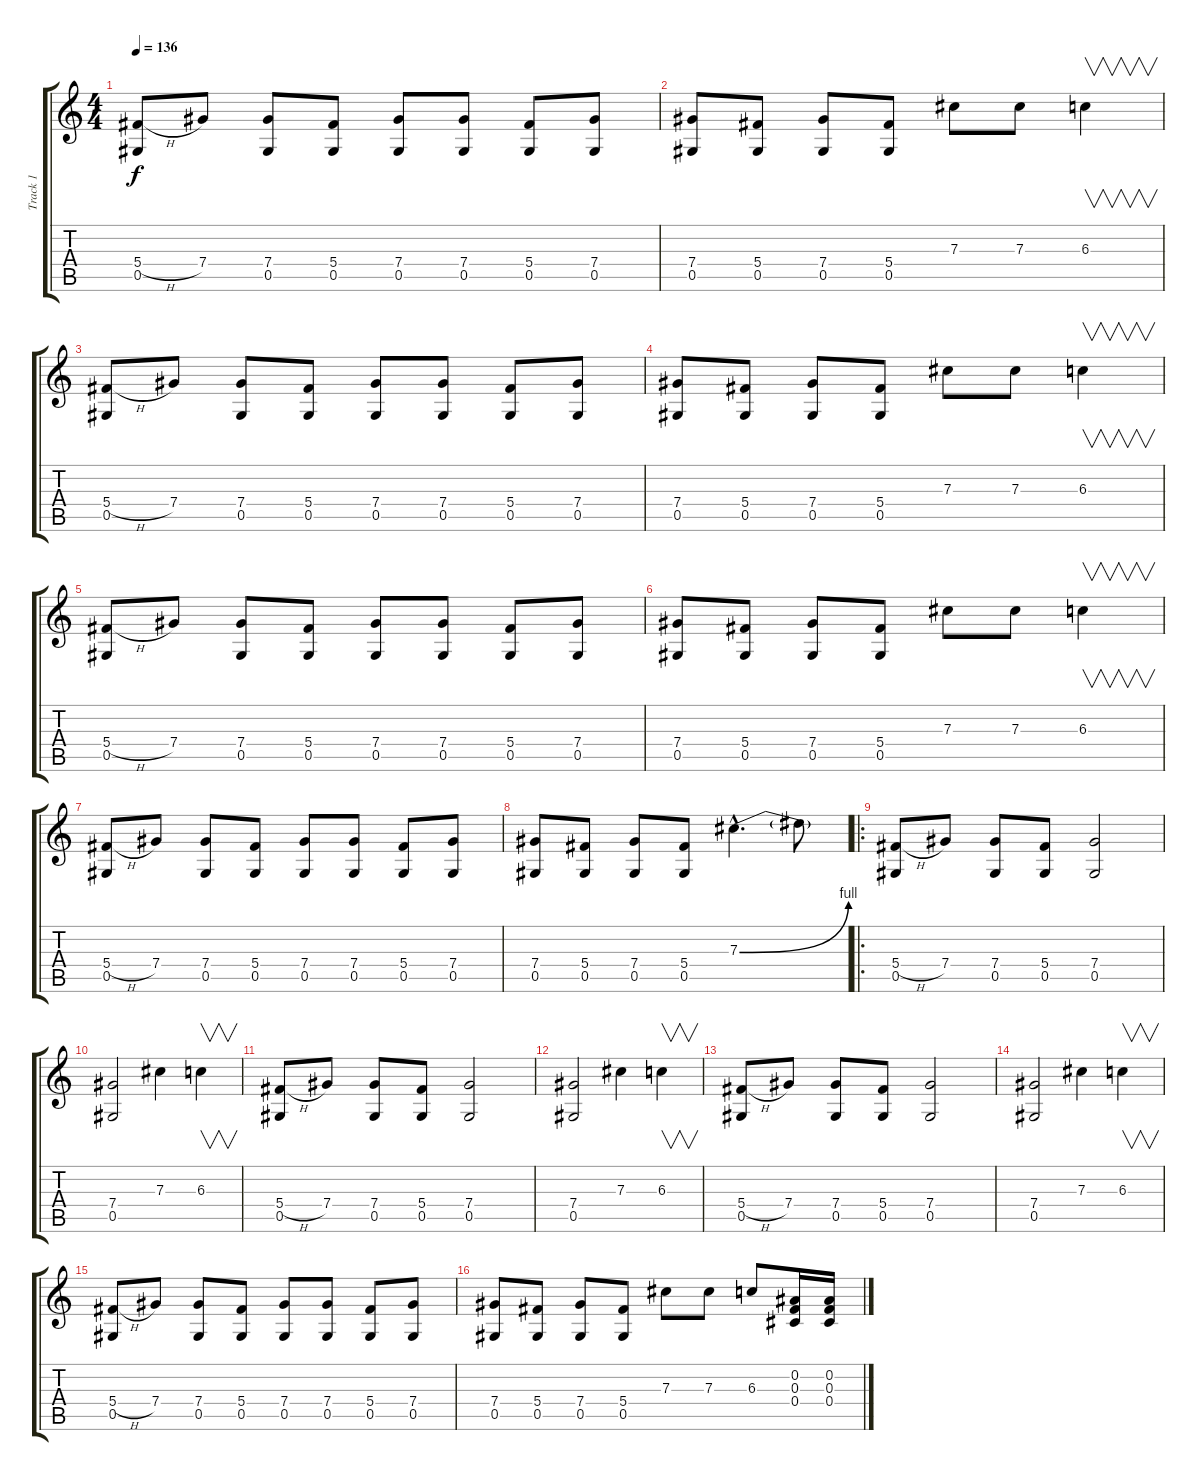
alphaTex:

\track ("Track 1" "Track 1") {instrument distortionguitar}
\staff {score tabs}
\tuning (Eb4 Bb3 Gb3 Db3 Ab2 Eb2) {hide}
\ts (4 4)
\tempo 136
\clef g2
\ks c
(5.4{h} 0.5).8{dy f instrument distortionguitar} 7.4.8 (7.4 0.5).8 (5.4 0.5).8 (7.4 0.5).8 (7.4 0.5).8 (5.4 0.5).8 (7.4 0.5).8 |
(7.4 0.5).8 (5.4 0.5).8 (7.4 0.5).8 (5.4 0.5).8 7.3.8 7.3.8 6.3.4{v} |
(5.4{h} 0.5).8 7.4.8 (7.4 0.5).8 (5.4 0.5).8 (7.4 0.5).8 (7.4 0.5).8 (5.4 0.5).8 (7.4 0.5).8 |
(7.4 0.5).8 (5.4 0.5).8 (7.4 0.5).8 (5.4 0.5).8 7.3.8 7.3.8 6.3.4{v} |
(5.4{h} 0.5).8 7.4.8 (7.4 0.5).8 (5.4 0.5).8 (7.4 0.5).8 (7.4 0.5).8 (5.4 0.5).8 (7.4 0.5).8 |
(7.4 0.5).8 (5.4 0.5).8 (7.4 0.5).8 (5.4 0.5).8 7.3.8 7.3.8 6.3.4{v} |
(5.4{h} 0.5).8 7.4.8 (7.4 0.5).8 (5.4 0.5).8 (7.4 0.5).8 (7.4 0.5).8 (5.4 0.5).8 (7.4 0.5).8 |
(7.4 0.5).8 (5.4 0.5).8 (7.4 0.5).8 (5.4 0.5).8 7.3{be (bend 0 0 60 4) hac}.4{d} 7.3{t}.8 |
\ro
(5.4{h} 0.5).8 7.4.8 (7.4 0.5).8 (5.4 0.5).8 (7.4 0.5).2 |
(7.4 0.5).2 7.3.4 6.3.4{v} |
(5.4{h} 0.5).8 7.4.8 (7.4 0.5).8 (5.4 0.5).8 (7.4 0.5).2 |
(7.4 0.5).2 7.3.4 6.3.4{v} |
(5.4{h} 0.5).8 7.4.8 (7.4 0.5).8 (5.4 0.5).8 (7.4 0.5).2 |
(7.4 0.5).2 7.3.4 6.3.4{v} |
(5.4{h} 0.5).8 7.4.8 (7.4 0.5).8 (5.4 0.5).8 (7.4 0.5).8 (7.4 0.5).8 (5.4 0.5).8 (7.4 0.5).8 |
(7.4 0.5).8 (5.4 0.5).8 (7.4 0.5).8 (5.4 0.5).8 7.3.8 7.3.8 6.3.8 (0.2 0.3 0.4).16 (0.2 0.3 0.4).16
